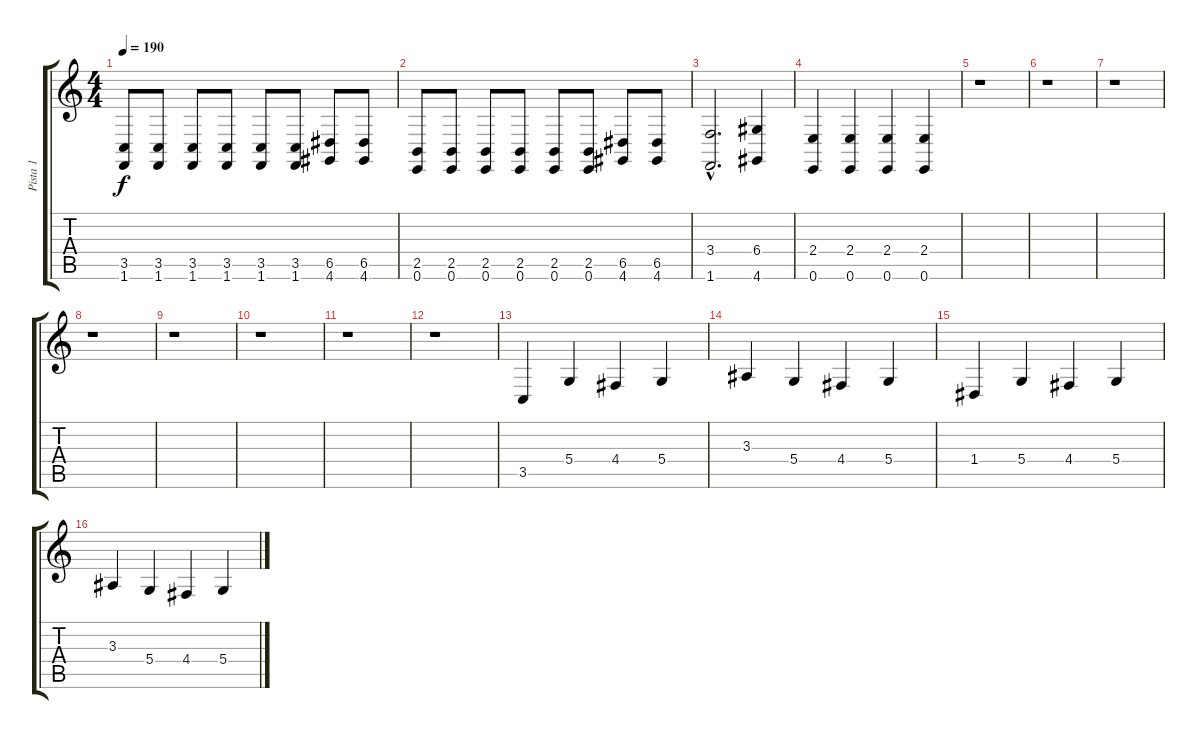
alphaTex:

\track ("Pista 1" "Pista 1") {instrument churchorgan}
\staff {score tabs}
\tuning (E4 B3 G3 D3 A2 E2) {hide}
\ts (4 4)
\tempo 190
\clef g2
\ks c
(3.5 1.6).8{dy f} (3.5 1.6).8 (3.5 1.6).8 (3.5 1.6).8 (3.5 1.6).8 (3.5 1.6).8 (6.5 4.6).8 (6.5 4.6).8 |
(2.5 0.6).8 (2.5 0.6).8 (2.5 0.6).8 (2.5 0.6).8 (2.5 0.6).8 (2.5 0.6).8 (6.5 4.6).8 (6.5 4.6).8 |
(3.4{hac} 1.6{hac}).2{d} (6.4 4.6).4 |
(2.4 0.6).4 (2.4 0.6).4 (2.4 0.6).4 (2.4 0.6).4 |
r.1 |
r.1 |
r.1 |
r.1 |
r.1 |
r.1 |
r.1 |
r.1 |
3.5.4 5.4.4 4.4.4 5.4.4 |
3.3.4 5.4.4 4.4.4 5.4.4 |
1.4.4 5.4.4 4.4.4 5.4.4 |
3.3.4 5.4.4 4.4.4 5.4.4
